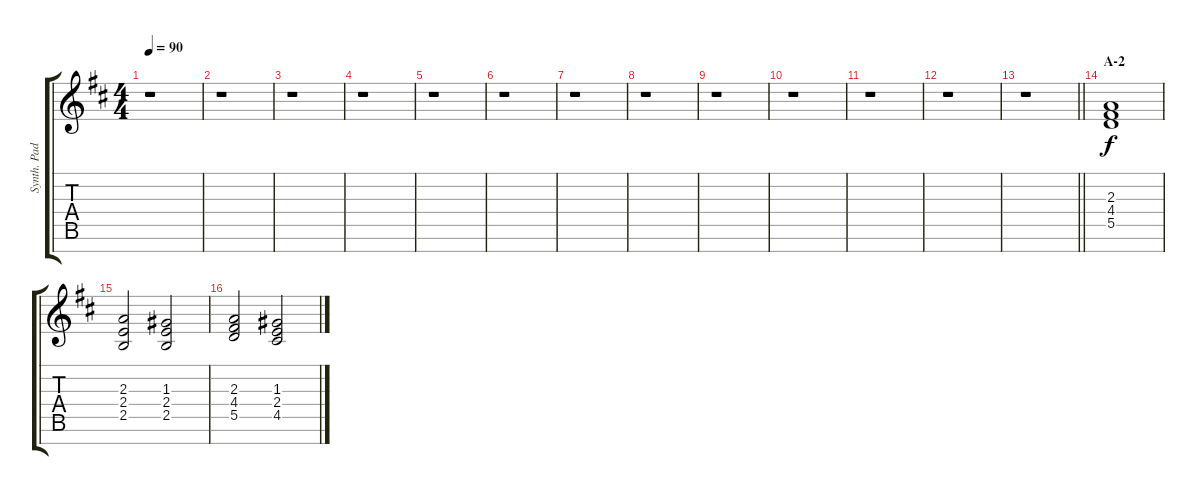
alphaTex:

\track ("Synth. Pad" "Synth. Pad") {instrument pad2warm}
\staff {score tabs}
\tuning (E5 B4 G4 D4 A3 E3 B2) {hide}
\ts (4 4)
\tempo 90
\clef g2
\ks d
r.1{dy f} |
r.1 |
r.1 |
r.1 |
r.1 |
r.1 |
r.1 |
r.1 |
r.1 |
r.1 |
r.1 |
r.1 |
\barLineRight lightlight
r.1 |
\section ("" "A-2")
(2.3 4.4 5.5).1 |
(2.3 2.4 2.5).2 (1.3 2.4 2.5).2 |
(2.3 4.4 5.5).2 (1.3 2.4 4.5).2
